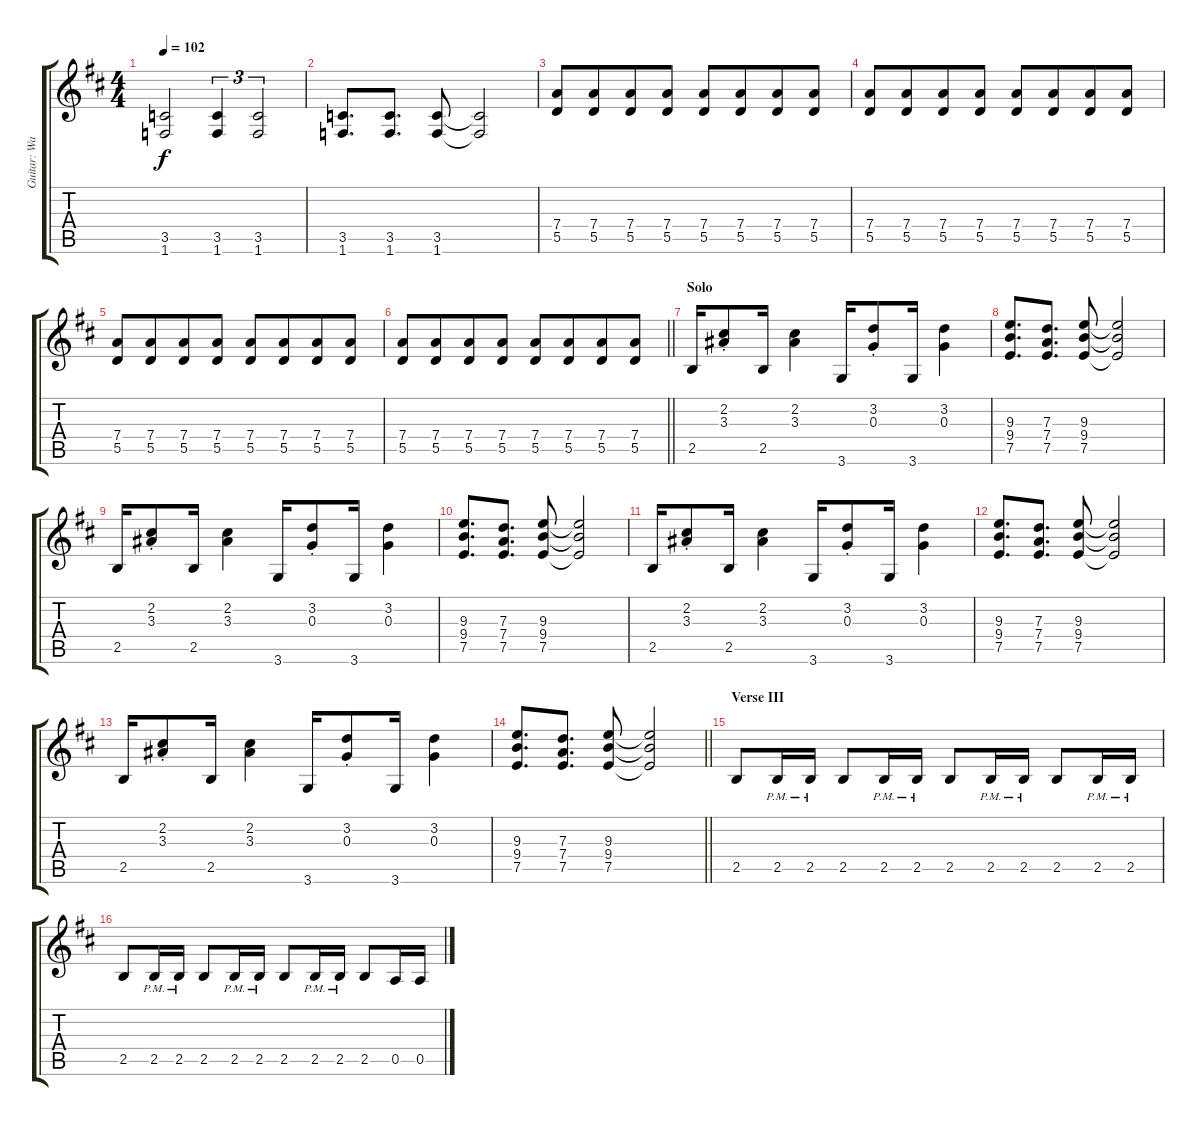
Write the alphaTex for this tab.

\track ("Guitar: Warren" "Guitar: Wa") {instrument distortionguitar}
\staff {score tabs}
\tuning (E4 B3 G3 D3 A2 E2) {hide}
\ts (4 4)
\tempo 102
\clef g2
\ks d
(3.5 1.6).2{dy f} (3.5 1.6).4{tu (3 2)} (3.5 1.6).2{tu (3 2)} |
(3.5 1.6).8{d} (3.5 1.6).8{d} (3.5 1.6).8 (3.5{t} 1.6{t}).2 |
(7.4 5.5).8 (7.4 5.5).8{beam merge} (7.4 5.5).8 (7.4 5.5).8 (7.4 5.5).8 (7.4 5.5).8{beam merge} (7.4 5.5).8 (7.4 5.5).8 |
(7.4 5.5).8 (7.4 5.5).8{beam merge} (7.4 5.5).8 (7.4 5.5).8 (7.4 5.5).8 (7.4 5.5).8{beam merge} (7.4 5.5).8 (7.4 5.5).8 |
(7.4 5.5).8 (7.4 5.5).8{beam merge} (7.4 5.5).8 (7.4 5.5).8 (7.4 5.5).8 (7.4 5.5).8{beam merge} (7.4 5.5).8 (7.4 5.5).8 |
\barLineRight lightlight
(7.4 5.5).8 (7.4 5.5).8{beam merge} (7.4 5.5).8 (7.4 5.5).8 (7.4 5.5).8 (7.4 5.5).8{beam merge} (7.4 5.5).8 (7.4 5.5).8 |
\section ("" "Solo")
2.5.16 (2.2{st} 3.3{st}).8 2.5.16 (2.2 3.3).4 3.6.16 (3.2{st} 0.3{st}).8 3.6.16 (3.2 0.3).4 |
(9.3 9.4 7.5).8{d} (7.3 7.4 7.5).8{d} (9.3 9.4 7.5).8 (9.3{t} 9.4{t} 7.5{t}).2 |
2.5.16 (2.2{st} 3.3{st}).8 2.5.16 (2.2 3.3).4 3.6.16 (3.2{st} 0.3{st}).8 3.6.16 (3.2 0.3).4 |
(9.3 9.4 7.5).8{d} (7.3 7.4 7.5).8{d} (9.3 9.4 7.5).8 (9.3{t} 9.4{t} 7.5{t}).2 |
2.5.16 (2.2{st} 3.3{st}).8 2.5.16 (2.2 3.3).4 3.6.16 (3.2{st} 0.3{st}).8 3.6.16 (3.2 0.3).4 |
(9.3 9.4 7.5).8{d} (7.3 7.4 7.5).8{d} (9.3 9.4 7.5).8 (9.3{t} 9.4{t} 7.5{t}).2 |
2.5.16 (2.2{st} 3.3{st}).8 2.5.16 (2.2 3.3).4 3.6.16 (3.2{st} 0.3{st}).8 3.6.16 (3.2 0.3).4 |
\barLineRight lightlight
(9.3 9.4 7.5).8{d} (7.3 7.4 7.5).8{d} (9.3 9.4 7.5).8 (9.3{t} 9.4{t} 7.5{t}).2 |
\section ("" "Verse III")
2.5.8 2.5{pm}.16 2.5{pm}.16 2.5.8 2.5{pm}.16 2.5{pm}.16 2.5.8 2.5{pm}.16 2.5{pm}.16 2.5.8 2.5{pm}.16 2.5{pm}.16 |
2.5.8 2.5{pm}.16 2.5{pm}.16 2.5.8 2.5{pm}.16 2.5{pm}.16 2.5.8 2.5{pm}.16 2.5{pm}.16 2.5.8 0.5.16 0.5.16
